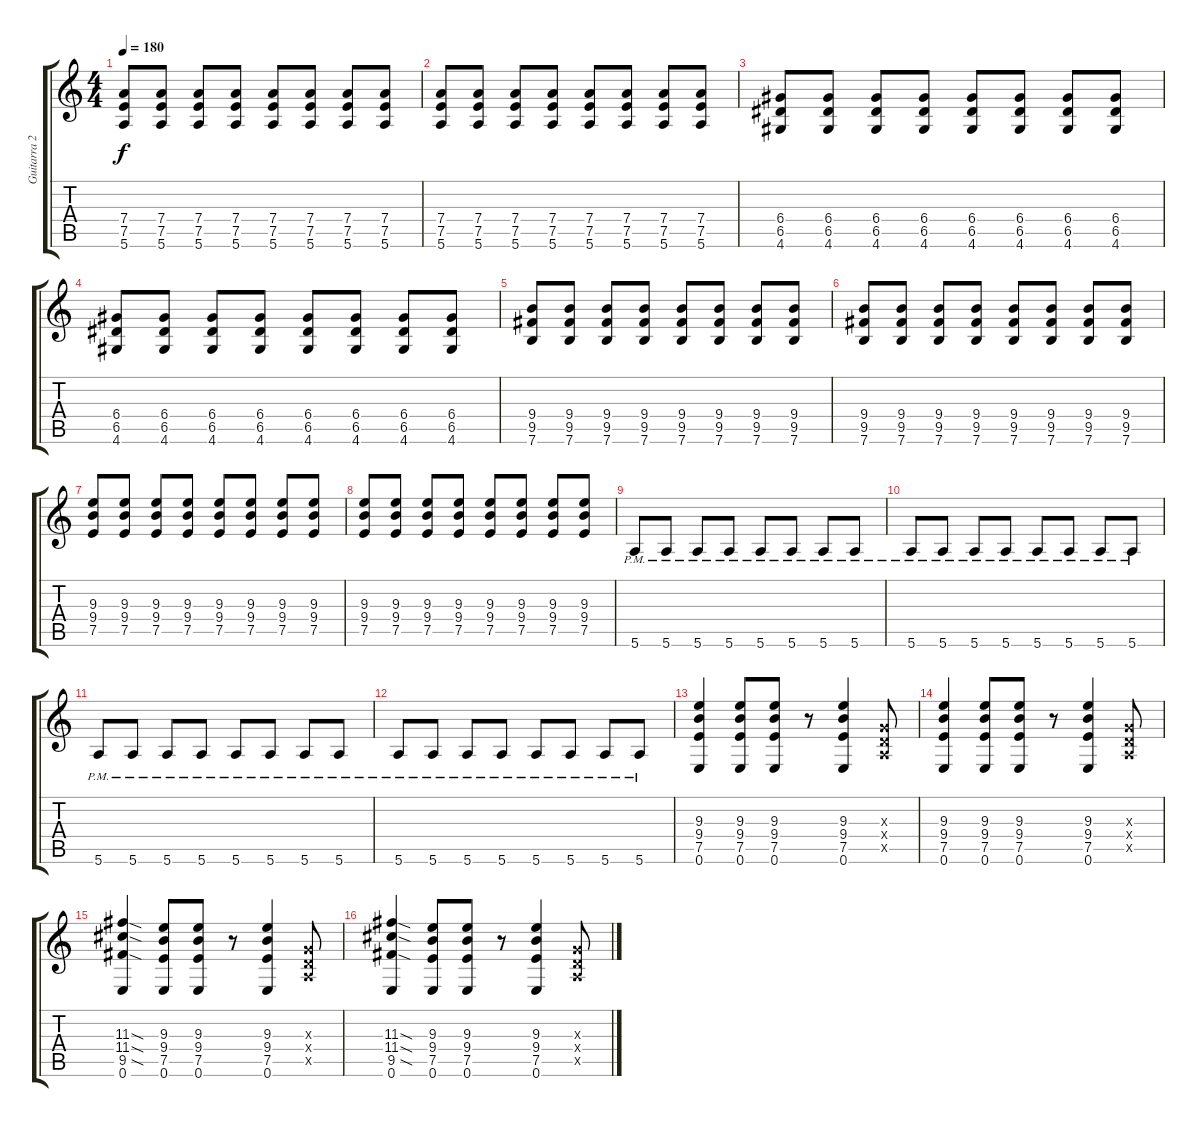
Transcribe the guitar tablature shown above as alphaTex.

\track ("Guitarra 2" "Guitarra 2") {instrument distortionguitar}
\staff {score tabs}
\tuning (E4 B3 G3 D3 A2 E2) {hide}
\ts (4 4)
\tempo 180
\clef g2
\ks c
(7.4 7.5 5.6).8{dy f} (7.4 7.5 5.6).8 (7.4 7.5 5.6).8 (7.4 7.5 5.6).8 (7.4 7.5 5.6).8 (7.4 7.5 5.6).8 (7.4 7.5 5.6).8 (7.4 7.5 5.6).8 |
(7.4 7.5 5.6).8 (7.4 7.5 5.6).8 (7.4 7.5 5.6).8 (7.4 7.5 5.6).8 (7.4 7.5 5.6).8 (7.4 7.5 5.6).8 (7.4 7.5 5.6).8 (7.4 7.5 5.6).8 |
(6.4 6.5 4.6).8 (6.4 6.5 4.6).8 (6.4 6.5 4.6).8 (6.4 6.5 4.6).8 (6.4 6.5 4.6).8 (6.4 6.5 4.6).8 (6.4 6.5 4.6).8 (6.4 6.5 4.6).8 |
(6.4 6.5 4.6).8 (6.4 6.5 4.6).8 (6.4 6.5 4.6).8 (6.4 6.5 4.6).8 (6.4 6.5 4.6).8 (6.4 6.5 4.6).8 (6.4 6.5 4.6).8 (6.4 6.5 4.6).8 |
(9.4 9.5 7.6).8 (9.4 9.5 7.6).8 (9.4 9.5 7.6).8 (9.4 9.5 7.6).8 (9.4 9.5 7.6).8 (9.4 9.5 7.6).8 (9.4 9.5 7.6).8 (9.4 9.5 7.6).8 |
(9.4 9.5 7.6).8 (9.4 9.5 7.6).8 (9.4 9.5 7.6).8 (9.4 9.5 7.6).8 (9.4 9.5 7.6).8 (9.4 9.5 7.6).8 (9.4 9.5 7.6).8 (9.4 9.5 7.6).8 |
(9.3 9.4 7.5).8 (9.3 9.4 7.5).8 (9.3 9.4 7.5).8 (9.3 9.4 7.5).8 (9.3 9.4 7.5).8 (9.3 9.4 7.5).8 (9.3 9.4 7.5).8 (9.3 9.4 7.5).8 |
(9.3 9.4 7.5).8 (9.3 9.4 7.5).8 (9.3 9.4 7.5).8 (9.3 9.4 7.5).8 (9.3 9.4 7.5).8 (9.3 9.4 7.5).8 (9.3 9.4 7.5).8 (9.3 9.4 7.5).8 |
5.6{pm}.8 5.6{pm}.8 5.6{pm}.8 5.6{pm}.8 5.6{pm}.8 5.6{pm}.8 5.6{pm}.8 5.6{pm}.8 |
5.6{pm}.8 5.6{pm}.8 5.6{pm}.8 5.6{pm}.8 5.6{pm}.8 5.6{pm}.8 5.6{pm}.8 5.6{pm}.8 |
5.6{pm}.8 5.6{pm}.8 5.6{pm}.8 5.6{pm}.8 5.6{pm}.8 5.6{pm}.8 5.6{pm}.8 5.6{pm}.8 |
5.6{pm}.8 5.6{pm}.8 5.6{pm}.8 5.6{pm}.8 5.6{pm}.8 5.6{pm}.8 5.6{pm}.8 5.6{pm}.8 |
(9.3 9.4 7.5 0.6).4 (9.3 9.4 7.5 0.6).8 (9.3 9.4 7.5 0.6).8 r.8 (9.3 9.4 7.5 0.6).4 (0.3{x} 0.4{x} 0.5{x}).8 |
(9.3 9.4 7.5 0.6).4 (9.3 9.4 7.5 0.6).8 (9.3 9.4 7.5 0.6).8 r.8 (9.3 9.4 7.5 0.6).4 (0.3{x} 0.4{x} 0.5{x}).8 |
(11.3{sod} 11.4{sod} 9.5{sod} 0.6).4 (9.3 9.4 7.5 0.6).8 (9.3 9.4 7.5 0.6).8 r.8 (9.3 9.4 7.5 0.6).4 (0.3{x} 0.4{x} 0.5{x}).8 |
(11.3{sod} 11.4{sod} 9.5{sod} 0.6).4 (9.3 9.4 7.5 0.6).8 (9.3 9.4 7.5 0.6).8 r.8 (9.3 9.4 7.5 0.6).4 (0.3{x} 0.4{x} 0.5{x}).8
